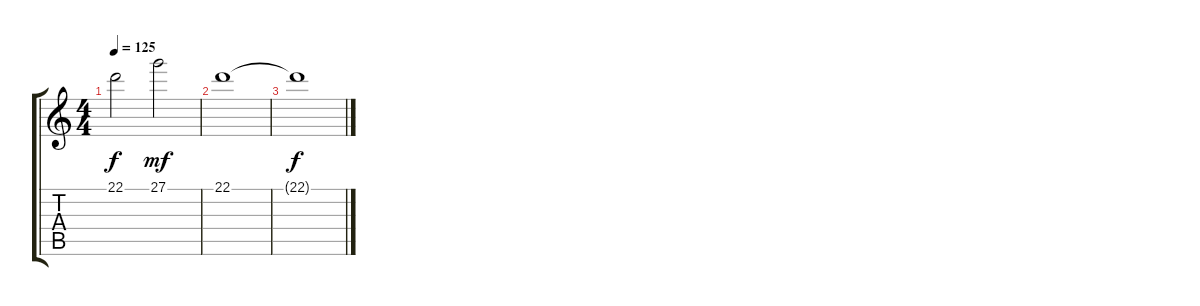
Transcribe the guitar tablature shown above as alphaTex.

\track "" {instrument pad5bowed}
\staff {score tabs}
\tuning (E4 B3 G3 D3 A2 E2) {hide}
\ts (4 4)
\tempo 125
\clef g2
\ks c
22.1{t}.2{dy f} 27.1.2{dy mf} |
22.1.1 |
22.1{t}.1{dy f}
